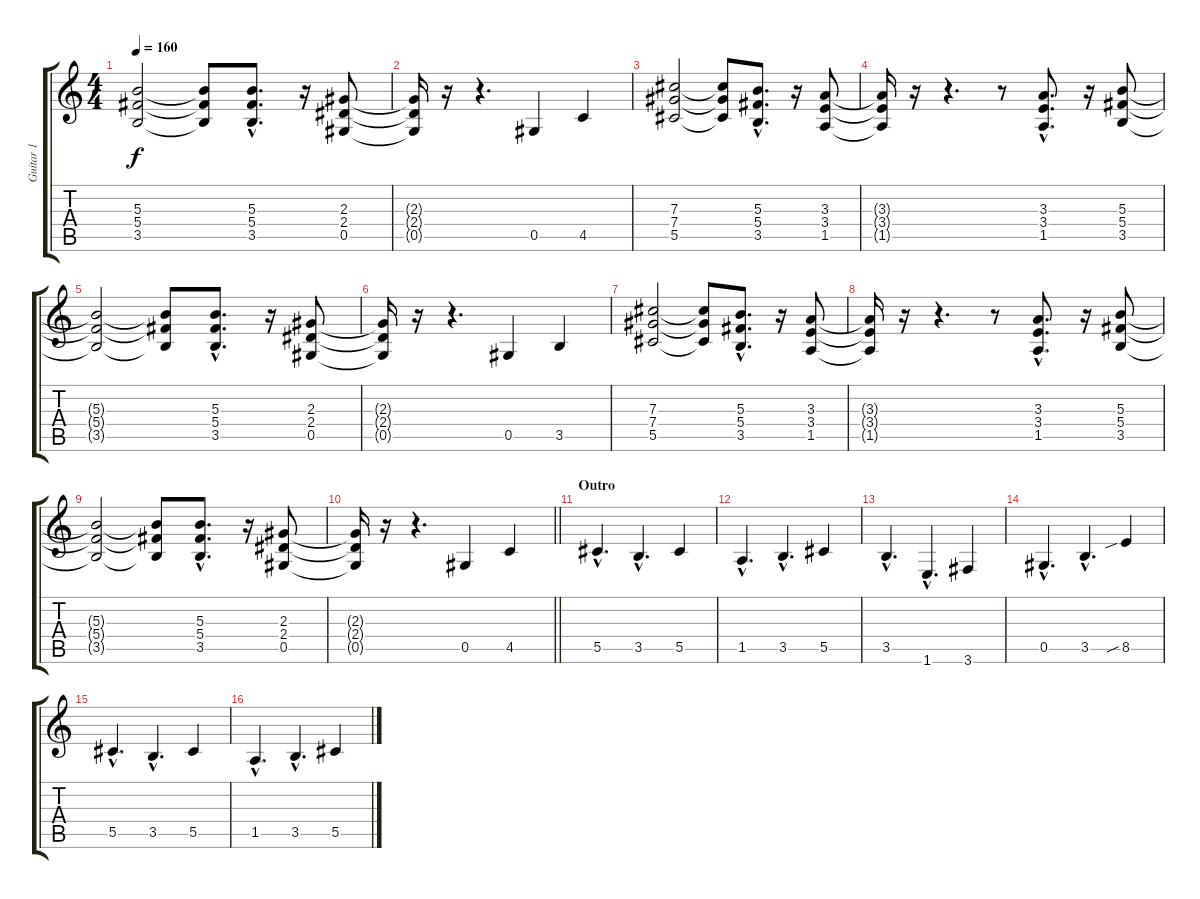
\track ("Guitar 1" "Guitar 1") {instrument overdrivenguitar}
\staff {score tabs}
\tuning (Eb4 Bb3 Gb3 Db3 Ab2 Eb2) {hide}
\ts (4 4)
\tempo 160
\clef g2
\ks c
(5.3{t} 5.4{t} 3.5{t}).2{dy f} (5.3{t} 5.4{t} 3.5{t}).8 (5.3{hac} 5.4{hac} 3.5{hac}).8{d} r.16 (2.3 2.4 0.5).8 |
(2.3{t} 2.4{t} 0.5{t}).16 r.16 r.4{d} 0.5.4 4.5.4 |
(7.3 7.4 5.5).2 (7.3{t} 7.4{t} 5.5{t}).8 (5.3{hac} 5.4{hac} 3.5{hac}).8{d} r.16 (3.3 3.4 1.5).8 |
(3.3{t} 3.4{t} 1.5{t}).16 r.16 r.4{d} r.8 (3.3{hac} 3.4{hac} 1.5{hac}).8{d} r.16 (5.3 5.4 3.5).8 |
(5.3{t} 5.4{t} 3.5{t}).2 (5.3{t} 5.4{t} 3.5{t}).8 (5.3{hac} 5.4{hac} 3.5{hac}).8{d} r.16 (2.3 2.4 0.5).8 |
(2.3{t} 2.4{t} 0.5{t}).16 r.16 r.4{d} 0.5.4 3.5.4 |
(7.3 7.4 5.5).2 (7.3{t} 7.4{t} 5.5{t}).8 (5.3{hac} 5.4{hac} 3.5{hac}).8{d} r.16 (3.3 3.4 1.5).8 |
(3.3{t} 3.4{t} 1.5{t}).16 r.16 r.4{d} r.8 (3.3{hac} 3.4{hac} 1.5{hac}).8{d} r.16 (5.3 5.4 3.5).8 |
(5.3{t} 5.4{t} 3.5{t}).2 (5.3{t} 5.4{t} 3.5{t}).8 (5.3{hac} 5.4{hac} 3.5{hac}).8{d} r.16 (2.3 2.4 0.5).8 |
\barLineRight lightlight
(2.3{t} 2.4{t} 0.5{t}).16 r.16 r.4{d} 0.5.4 4.5.4 |
\section ("" "Outro")
5.5{hac}.4{d} 3.5{hac}.4{d} 5.5.4 |
1.5{hac}.4{d} 3.5{hac}.4{d} 5.5.4 |
3.5{hac}.4{d} 1.6{hac}.4{d} 3.6.4 |
0.5{hac}.4{d} 3.5{hac}.4{d} 8.5{sib}.4 |
5.5{hac}.4{d} 3.5{hac}.4{d} 5.5.4 |
1.5{hac}.4{d} 3.5{hac}.4{d} 5.5.4
